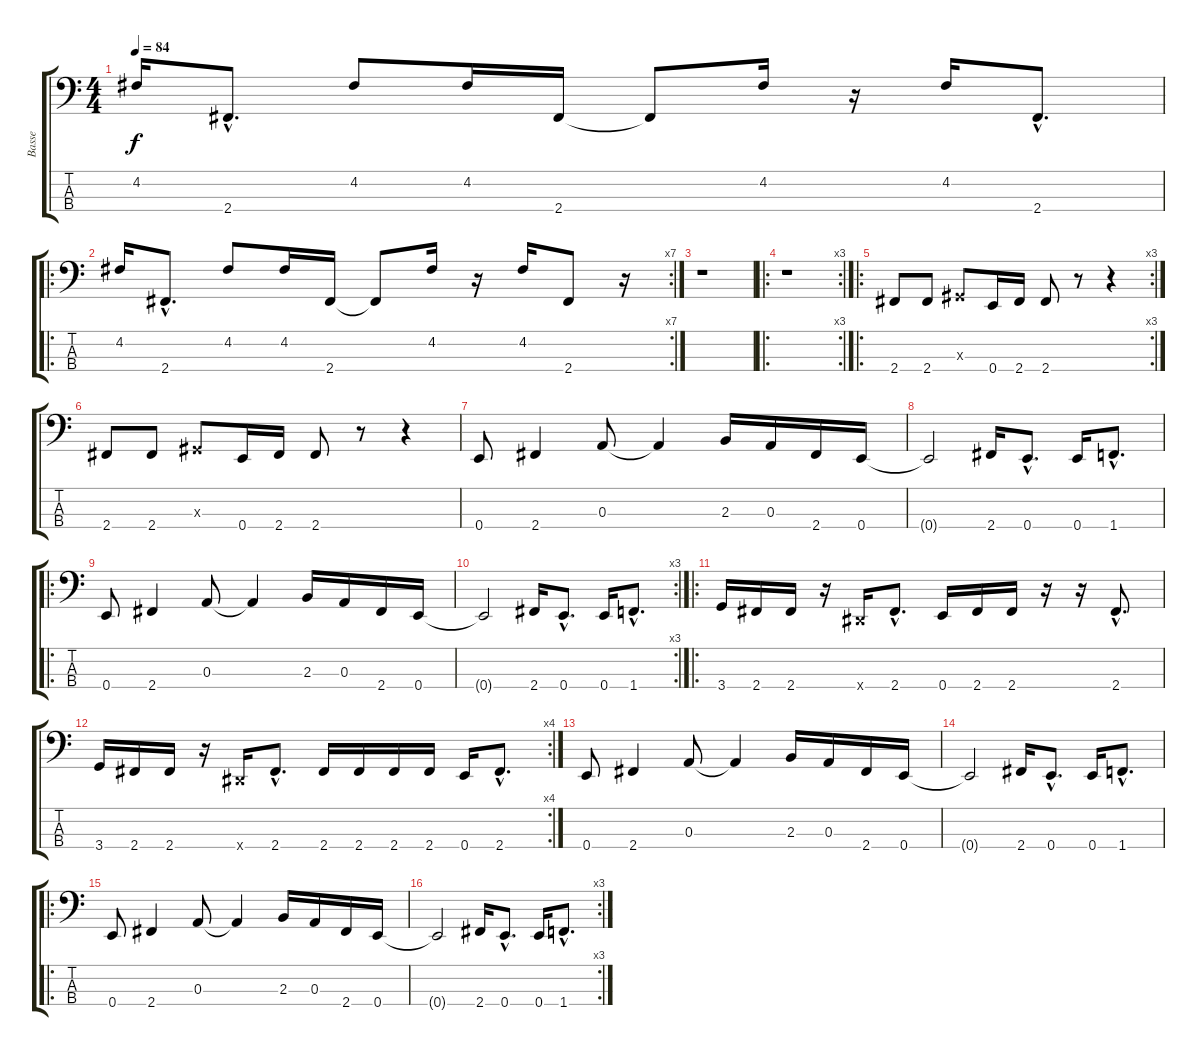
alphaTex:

\track ("Basse" "Basse") {instrument electricbasspick}
\staff {score tabs}
\tuning (G2 D2 A1 E1) {hide}
\ts (4 4)
\tempo 84
\clef f4
\ks c
4.2.16{dy f instrument electricbasspick} 2.4{hac}.8{d} 4.2.8 4.2.16 2.4.16 2.4{t}.8 4.2.16 r.16 4.2.16 2.4{hac}.8{d} |
\ro
\rc 7
4.2.16 2.4{hac}.8{d} 4.2.8 4.2.16 2.4.16 2.4{t}.8 4.2.16 r.16 4.2.16 2.4.8 r.16 |
r.1 |
\ro
\rc 3
r.1 |
\ro
\rc 3
2.4.8 2.4.8 -1.3{x}.8 0.4.16 2.4.16 2.4.8 r.8 r.4 |
2.4.8 2.4.8 -1.3{x}.8 0.4.16 2.4.16 2.4.8 r.8 r.4 |
0.4.8 2.4.4 0.3.8 0.3{t}.4 2.3.16 0.3.16 2.4.16 0.4.16 |
0.4{t}.2 2.4.16 0.4{hac}.8{d} 0.4.16 1.4{hac}.8{d} |
\ro
0.4.8 2.4.4 0.3.8 0.3{t}.4 2.3.16 0.3.16 2.4.16 0.4.16 |
\rc 3
0.4{t}.2 2.4.16 0.4{hac}.8{d} 0.4.16 1.4{hac}.8{d} |
\ro
3.4.16 2.4.16 2.4.16 r.16 -1.4{x}.16 2.4{hac}.8{d} 0.4.16 2.4.16 2.4.16 r.16 r.16 2.4{hac}.8{d} |
\rc 4
3.4.16 2.4.16 2.4.16 r.16 -1.4{x}.16 2.4{hac}.8{d} 2.4.16 2.4.16 2.4.16 2.4.16 0.4.16 2.4{hac}.8{d} |
0.4.8 2.4.4 0.3.8 0.3{t}.4 2.3.16 0.3.16 2.4.16 0.4.16 |
0.4{t}.2 2.4.16 0.4{hac}.8{d} 0.4.16 1.4{hac}.8{d} |
\ro
0.4.8 2.4.4 0.3.8 0.3{t}.4 2.3.16 0.3.16 2.4.16 0.4.16 |
\rc 3
0.4{t}.2 2.4.16 0.4{hac}.8{d} 0.4.16 1.4{hac}.8{d}
